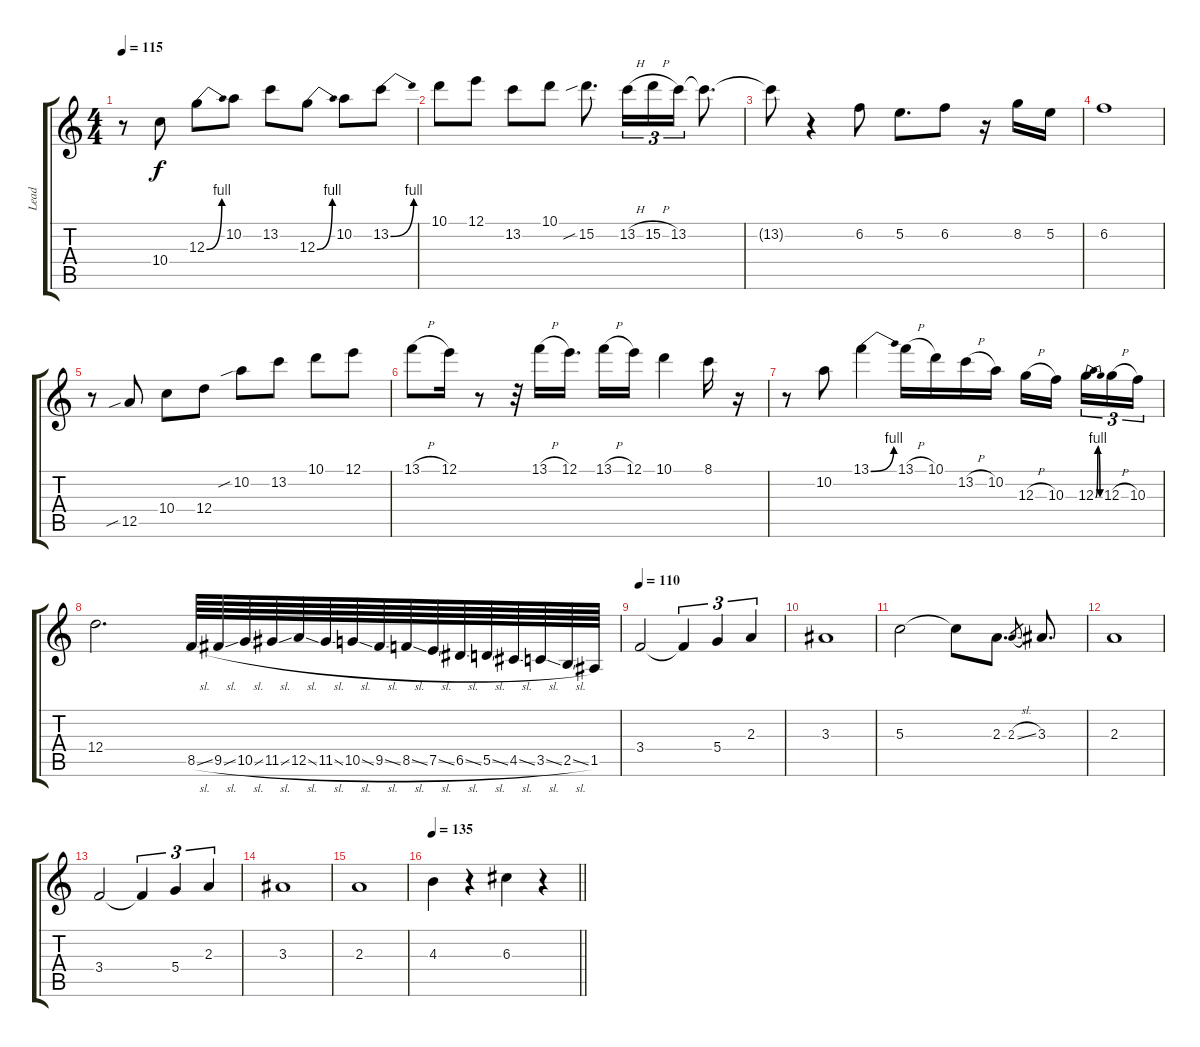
\track ("Lead" "Lead") {instrument distortionguitar}
\staff {score tabs}
\tuning (E4 B3 G3 D3 A2 E2) {hide}
\ts (4 4)
\tempo 115
\clef g2
\ks c
r.8{dy f} 10.4.8 12.3{be (bend 0 0 60 4)}.8 10.2.8 13.2.8 12.3{be (bend 0 0 60 4)}.8 10.2.8 13.2{be (bend 0 0 60 4)}.8 |
10.1.8 12.1.8 13.2.8 10.1.8 15.2{sib}.8{d} 13.2{h}.16{tu (3 2)} 15.2{h}.16{tu (3 2)} 13.2.16{tu (3 2)} 13.2{t}.8{d} |
13.2{t}.8 r.4 6.2.8 5.2.8{d} 6.2.8 r.16 8.2.16 5.2.16 |
6.2.1 |
r.8 12.5{sib}.8 10.4.8 12.4.8 10.2{sib}.8 13.2.8 10.1.8 12.1.8 |
13.1{h}.8 12.1.16 r.8 r.32 13.1{h}.16 12.1.16{d} 13.1{h}.16 12.1.16 10.1.4 8.1.16 r.16 |
r.8 10.2.8 13.1{be (bend 0 0 60 4)}.4 13.1{h}.16 10.1.16 13.2{h}.16 10.2.16 12.3{h}.16 10.3.16{beam splitsecondary} 12.3{be (bendrelease 0 0 20 4 36 4 60 0)}.16{tu (3 2)} 12.3{h}.16{tu (3 2)} 10.3.16{tu (3 2)} |
12.4.2{d} 8.5{sl}.64 9.5{sl}.64 10.5{sl}.64 11.5{sl}.64 12.5{sl}.64 11.5{sl}.64 10.5{sl}.64 9.5{sl}.64 8.5{sl}.64 7.5{sl}.64 6.5{sl}.64 5.5{sl}.64 4.5{sl}.64 3.5{sl}.64 2.5{sl}.64 1.5.64 |
\tempo 110
3.4.2 3.4{t}.4{tu (3 2)} 5.4.4{tu (3 2)} 2.3.4{tu (3 2)} |
3.3.1 |
5.3.2 5.3{t}.8 2.3.8{d} 2.3{sl}.8{gr} 3.3.8{d} |
2.3.1 |
3.4.2 3.4{t}.4{tu (3 2)} 5.4.4{tu (3 2)} 2.3.4{tu (3 2)} |
3.3.1 |
2.3.1 |
\tempo 135
\barLineRight lightlight
4.3.4 r.4 6.3.4 r.4
